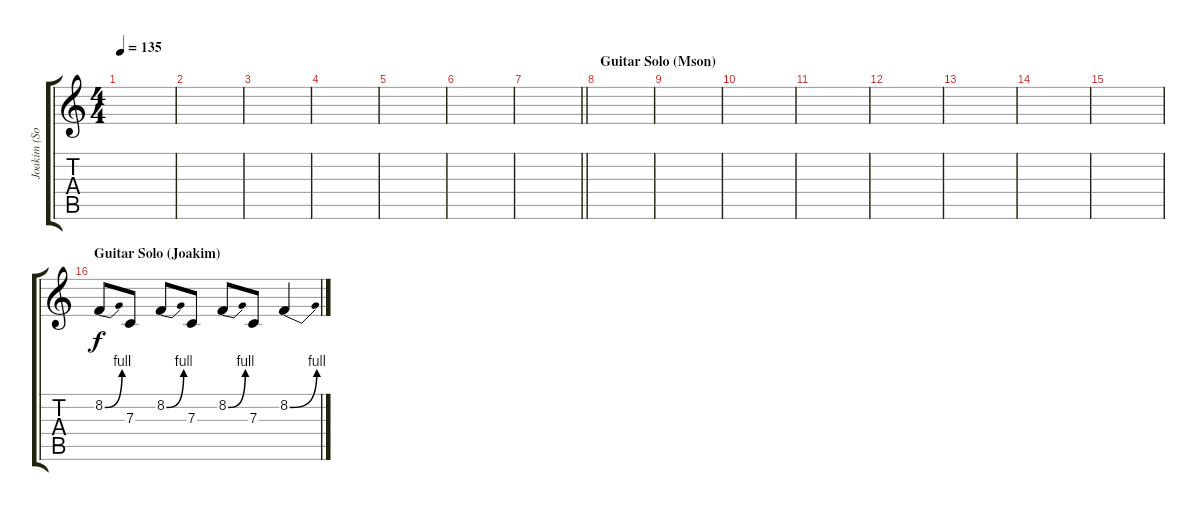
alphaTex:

\track ("Joakim (Solo Effekt)" "Joakim (So") {instrument cello}
\staff {score tabs}
\tuning (D4 A3 F3 C3 G2 D2) {hide}
\ts (4 4)
\tempo 135
\clef g2
\ks c
|
|
|
|
|
|
\barLineRight lightlight
|
\section ("" "Guitar Solo (Mson)")
|
|
|
|
|
|
|
|
\section ("" "Guitar Solo (Joakim)")
8.2{be (bend 0 0 60 4)}.8 7.3.8 8.2{be (bend 0 0 60 4)}.8 7.3.8 8.2{be (bend 0 0 60 4)}.8 7.3.8 8.2{be (bend 0 0 60 4)}.4
